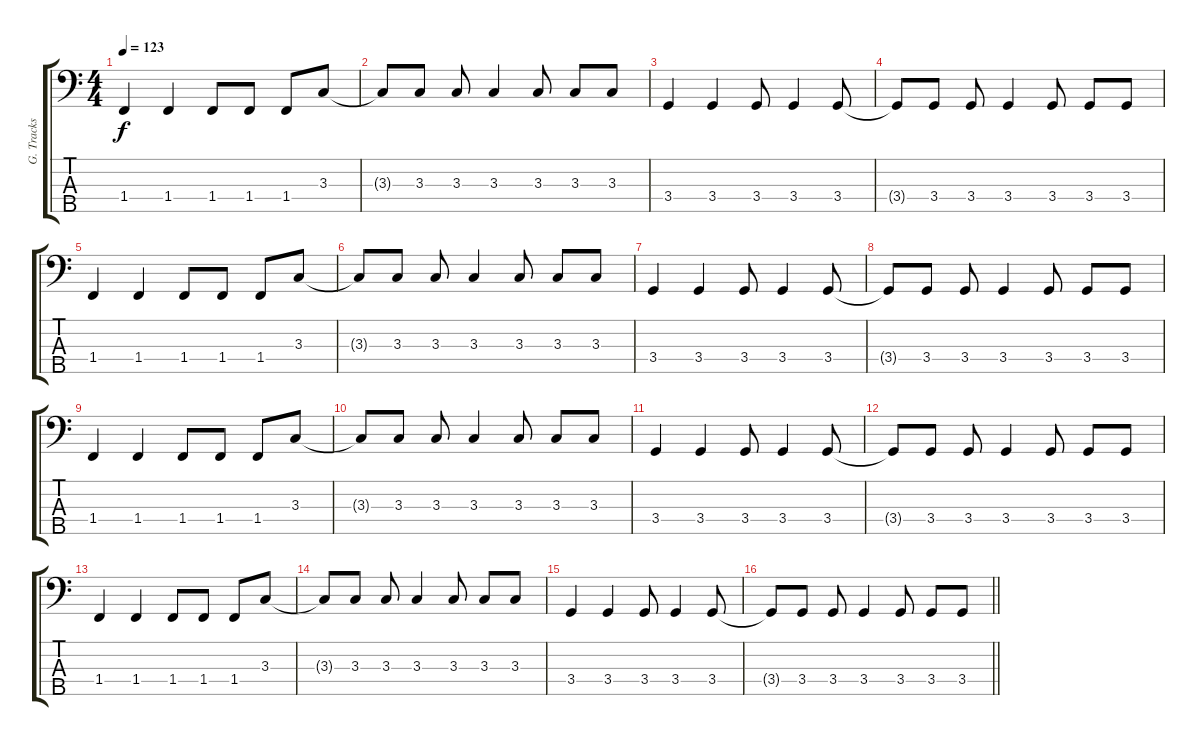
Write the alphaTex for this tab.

\track ("G. Tracks" "G. Tracks") {instrument electricbassfinger}
\staff {score tabs}
\tuning (G2 D2 A1 E1 B0) {hide}
\ts (4 4)
\tempo 123
\clef f4
\ks c
1.4.4{dy f} 1.4.4 1.4.8 1.4.8 1.4.8 3.3.8 |
3.3{t}.8 3.3.8 3.3.8 3.3.4 3.3.8 3.3.8 3.3.8 |
3.4.4 3.4.4 3.4.8 3.4.4 3.4.8 |
3.4{t}.8 3.4.8 3.4.8 3.4.4 3.4.8 3.4.8 3.4.8 |
1.4.4 1.4.4 1.4.8 1.4.8 1.4.8 3.3.8 |
3.3{t}.8 3.3.8 3.3.8 3.3.4 3.3.8 3.3.8 3.3.8 |
3.4.4 3.4.4 3.4.8 3.4.4 3.4.8 |
3.4{t}.8 3.4.8 3.4.8 3.4.4 3.4.8 3.4.8 3.4.8 |
1.4.4 1.4.4 1.4.8 1.4.8 1.4.8 3.3.8 |
3.3{t}.8 3.3.8 3.3.8 3.3.4 3.3.8 3.3.8 3.3.8 |
3.4.4 3.4.4 3.4.8 3.4.4 3.4.8 |
3.4{t}.8 3.4.8 3.4.8 3.4.4 3.4.8 3.4.8 3.4.8 |
1.4.4 1.4.4 1.4.8 1.4.8 1.4.8 3.3.8 |
3.3{t}.8 3.3.8 3.3.8 3.3.4 3.3.8 3.3.8 3.3.8 |
3.4.4 3.4.4 3.4.8 3.4.4 3.4.8 |
\barLineRight lightlight
3.4{t}.8 3.4.8 3.4.8 3.4.4 3.4.8 3.4.8 3.4.8
